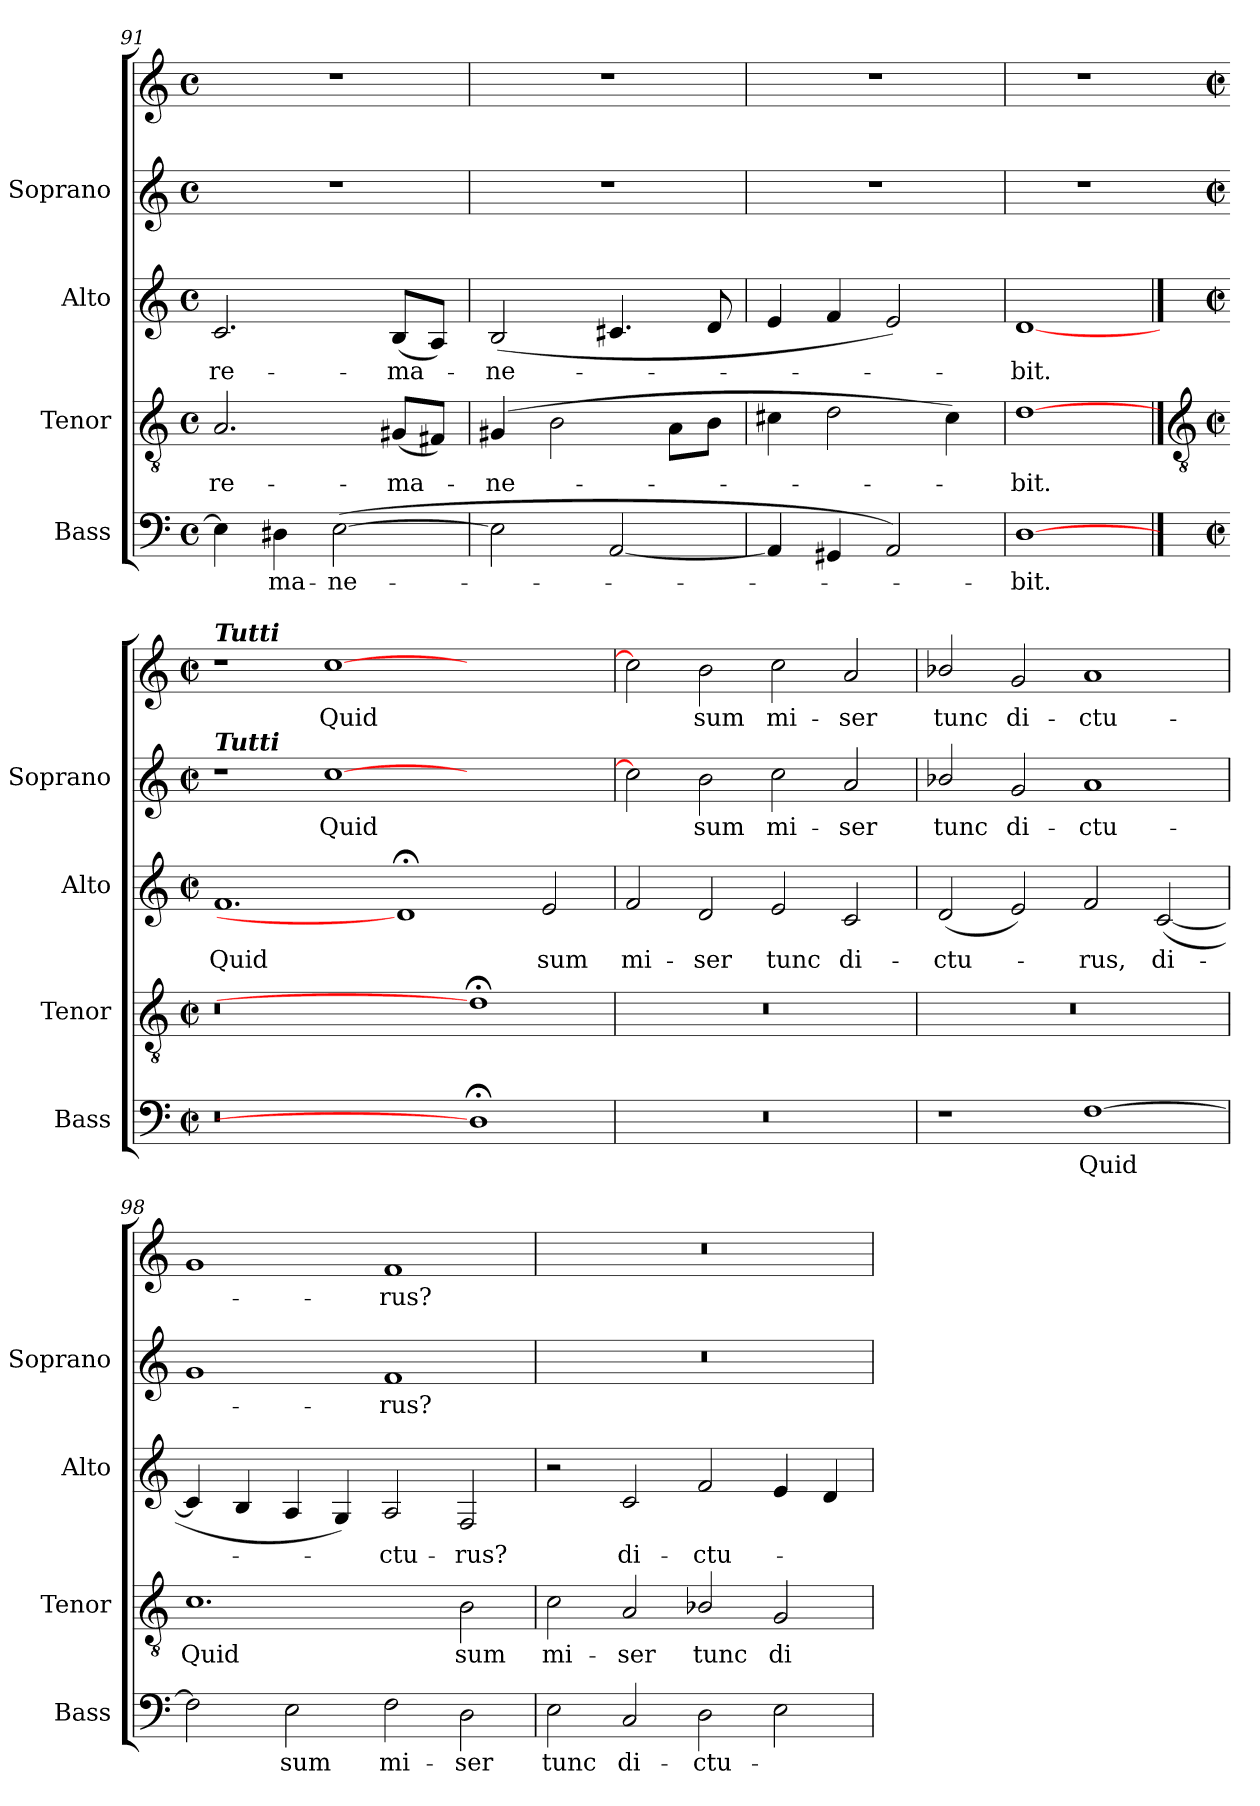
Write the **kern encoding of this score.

**kern	**text	**kern	**text	**kern	**text	**kern	**text	**kern	**text
*part4	*part4	*part3	*part3	*part2	*part2	*part1	*part1	*part1	*part1
*staff5	*staff5	*staff4	*staff4	*staff3	*staff3	*staff2	*staff2	*staff1	*staff1
*I"Bass	*	*I"Tenor	*	*I"Alto	*	*I"Soprano	*	*	*
*I'Bass	*	*I'Tenor	*	*I'Alto	*	*I'Soprano	*	*	*
*clefF4	*	*clefGv2	*	*clefG2	*	*clefG2	*	*clefG2	*
*k[]	*	*k[]	*	*k[]	*	*k[]	*	*k[]	*
*C:	*	*C:	*	*C:	*	*C:	*	*C:	*
*M4/4	*	*M4/4	*	*M4/4	*	*M4/4	*	*M4/4	*
*met(c)	*	*met(c)	*	*met(c)	*	*met(c)	*	*met(c)	*
=91	=91	=91	=91	=91	=91	=91	=91	=91	=91
!	!	!	!LO:LY:b	!	!LO:LY:b	!	!	!	!
4E]	.	2.A	re-	2.c	re-	1r	.	1r	.
!	!LO:LY:b	!	!	!	!	!	!	!	!
4D#X	ma-	.	.	.	.	.	.	.	.
!	!LO:LY:b	!	!	!	!	!	!	!	!
(<[2E	-ne-	.	.	.	.	.	.	.	.
!	!	!	!LO:LY:b	!	!LO:LY:b	!	!	!	!
.	.	(<8G#XL	-ma-	(<8BL	-ma-	.	.	.	.
.	.	8F#XJ)	.	8AJ)	.	.	.	.	.
=92	=92	=92	=92	=92	=92	=92	=92	=92	=92
!	!	!	!LO:LY:b	!	!LO:LY:b	!	!	!	!
2E]	.	(>4G#X	ne-	(<2B	ne-	1r	.	1r	.
.	.	2B	.	.	.	.	.	.	.
[2AA	.	.	.	4.c#X	.	.	.	.	.
.	.	8A\L	.	.	.	.	.	.	.
.	.	8BJ	.	8d	.	.	.	.	.
=93	=93	=93	=93	=93	=93	=93	=93	=93	=93
4AA]	.	4c#X	.	4e	.	1r	.	1r	.
4GG#X	.	2d	.	4f	.	.	.	.	.
2AA)	.	.	.	2e)	.	.	.	.	.
.	.	4c#)	.	.	.	.	.	.	.
=94	=94	=94	=94	=94	=94	=94	=94	=94	=94
!	!LO:LY:b	!	!LO:LY:b	!	!LO:LY:b	!	!	!	!
[1D	bit.	[1d	bit.	[1d	bit.	1r	.	1r	.
!!LO:LB:g=z
==95	=95	==95	=95	==95	=95	=95	=95	=95	=95
*	*	*clefGv2	*	*	*	*	*	*	*
*	*	*	*	*	*	*k[]	*	*k[]	*
*	*	*	*	*	*	*C:	*	*C:	*
*M4/2	*	*M4/2	*	*M4/2	*	*M4/2	*	*M4/2	*
*met(c|)	*	*met(c|)	*	*met(c|)	*	*met(c|)	*	*met(c|)	*
!	!	!	!	!	!	!	!	!LO:TX:a:Bi:t=Tutti	!
!	!	!	!	!	!	!LO:TX:a:Bi:t=Tutti	!	!	!
!	!	!	!	!	!LO:LY:b	!	!	!	!
0r	.	0r	.	1.f	Quid	1r	.	1r	.
!	!	!	!	!	!	!	!LO:LY:b	!	!LO:LY:b
.	.	.	.	.	.	[1cc	Quid	[1cc	Quid
.	.	.	.	1d;<]	.	.	.	.	.
1D;<]	.	1d;<]	.	.	.	1ryy	.	1ryy	.
!	!	!	!	!	!LO:LY:b	!	!	!	!
.	.	.	.	2e	sum	.	.	.	.
=96	=96	=96	=96	=96	=96	=96	=96	=96	=96
!	!	!	!	!	!LO:LY:b	!	!	!	!
0r	.	0r	.	2f	mi-	2cc]	.	2cc]	.
!	!	!	!	!	!LO:LY:b	!	!LO:LY:b	!	!LO:LY:b
.	.	.	.	2d	-ser	2b	sum	2b	sum
!	!	!	!	!	!LO:LY:b	!	!LO:LY:b	!	!LO:LY:b
.	.	.	.	2e	tunc	2cc	mi-	2cc	mi-
!	!	!	!	!	!LO:LY:b	!	!LO:LY:b	!	!LO:LY:b
.	.	.	.	2c	di-	2a	-ser	2a	-ser
=97	=97	=97	=97	=97	=97	=97	=97	=97	=97
!	!	!	!	!	!LO:LY:b	!	!LO:LY:b	!	!LO:LY:b
1r	.	0r	.	(<2d	-ctu-	2b-X/	tunc	2b-X/	tunc
!	!	!	!	!	!	!	!LO:LY:b	!	!LO:LY:b
.	.	.	.	2e)	.	2g	di-	2g	di-
!	!LO:LY:b	!	!	!	!LO:LY:b	!	!LO:LY:b	!	!LO:LY:b
[1F	Quid	.	.	2f	rus,	1a	-ctu-	1a	-ctu-
!	!	!	!	!	!LO:LY:b	!	!	!	!
.	.	.	.	(<[2c	di-	.	.	.	.
=98	=98	=98	=98	=98	=98	=98	=98	=98	=98
!	!	!	!LO:LY:b	!	!	!	!	!	!
2F]	.	1.c	Quid	4c]	.	1g	.	1g	.
.	.	.	.	4B	.	.	.	.	.
!	!LO:LY:b	!	!	!	!	!	!	!	!
2E	sum	.	.	4A	.	.	.	.	.
.	.	.	.	4G)	.	.	.	.	.
!	!LO:LY:b	!	!	!	!LO:LY:b	!	!LO:LY:b	!	!LO:LY:b
2F	mi-	.	.	2A	ctu-	1f	rus?	1f	rus?
!	!LO:LY:b	!	!LO:LY:b	!	!LO:LY:b	!	!	!	!
2D	-ser	2B	sum	2F	-rus?	.	.	.	.
=99	=99	=99	=99	=99	=99	=99	=99	=99	=99
!	!LO:LY:b	!	!LO:LY:b	!	!	!	!	!	!
2E	tunc	2c	mi-	2r	.	0r	.	0r	.
!	!LO:LY:b	!	!LO:LY:b	!	!LO:LY:b	!	!	!	!
2C	di-	2A	-ser	2c	di-	.	.	.	.
!	!LO:LY:b	!	!LO:LY:b	!	!LO:LY:b	!	!	!	!
2D	-ctu-	2B-X/	tunc	2f	-ctu-	.	.	.	.
!	!	!	!LO:LY:b	!	!	!	!	!	!
2E	.	2G	di-	4e	.	.	.	.	.
.	.	.	.	4d	.	.	.	.	.
=	=	=	=	=	=	=	=	=	=
*-	*-	*-	*-	*-	*-	*-	*-	*-	*-
